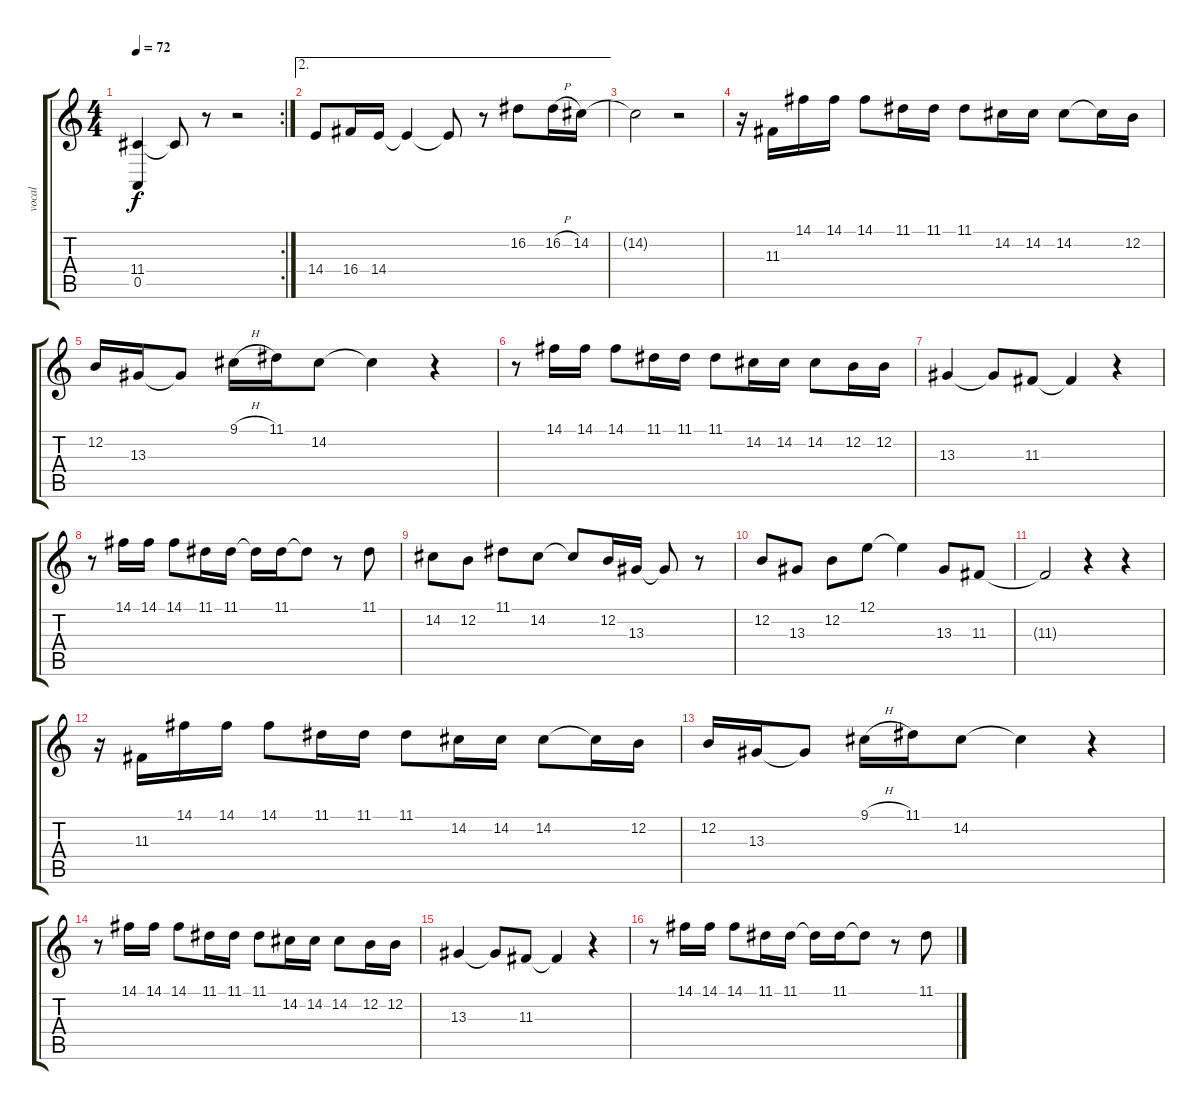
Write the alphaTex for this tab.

\track ("vocal" "vocal") {instrument lead6voice}
\staff {score tabs}
\tuning (E4 B3 G3 D3 A2 E2) {hide}
\rc 2
\ts (4 4)
\tempo 72
\clef g2
\ks c
(11.4{t} 0.5).4{dy f} 11.4{t}.8 r.8 r.2 |
\ae 2
14.4.8 16.4.16 14.4.16 14.4{t}.4 14.4{t}.8 r.8 16.2.8 16.2{h}.16 14.2.16 |
14.2{t}.2 r.2 |
r.16 11.3.16 14.1.16 14.1.16 14.1.8 11.1.16 11.1.16 11.1.8 14.2.16 14.2.16 14.2.8 14.2{t}.16 12.2.16 |
12.2.16 13.3.16 13.3{t}.8 9.1{h}.16 11.1.16 14.2.8 14.2{t}.4 r.4 |
r.8 14.1.16 14.1.16 14.1.8 11.1.16 11.1.16 11.1.8 14.2.16 14.2.16 14.2.8 12.2.16 12.2.16 |
13.3.4 13.3{t}.8 11.3.8 11.3{t}.4 r.4 |
r.8 14.1.16 14.1.16 14.1.8 11.1.16 11.1.16 11.1{t}.16 11.1.16 11.1{t}.8 r.8 11.1.8 |
14.2.8 12.2.8 11.1.8 14.2.8 14.2{t}.8 12.2.16 13.3.16 13.3{t}.8 r.8 |
12.2.8 13.3.8 12.2.8 12.1.8 12.1{t}.4 13.3.8 11.3.8 |
11.3{t}.2 r.4 r.4 |
r.16 11.3.16 14.1.16 14.1.16 14.1.8 11.1.16 11.1.16 11.1.8 14.2.16 14.2.16 14.2.8 14.2{t}.16 12.2.16 |
12.2.16 13.3.16 13.3{t}.8 9.1{h}.16 11.1.16 14.2.8 14.2{t}.4 r.4 |
r.8 14.1.16 14.1.16 14.1.8 11.1.16 11.1.16 11.1.8 14.2.16 14.2.16 14.2.8 12.2.16 12.2.16 |
13.3.4 13.3{t}.8 11.3.8 11.3{t}.4 r.4 |
r.8 14.1.16 14.1.16 14.1.8 11.1.16 11.1.16 11.1{t}.16 11.1.16 11.1{t}.8 r.8 11.1.8
